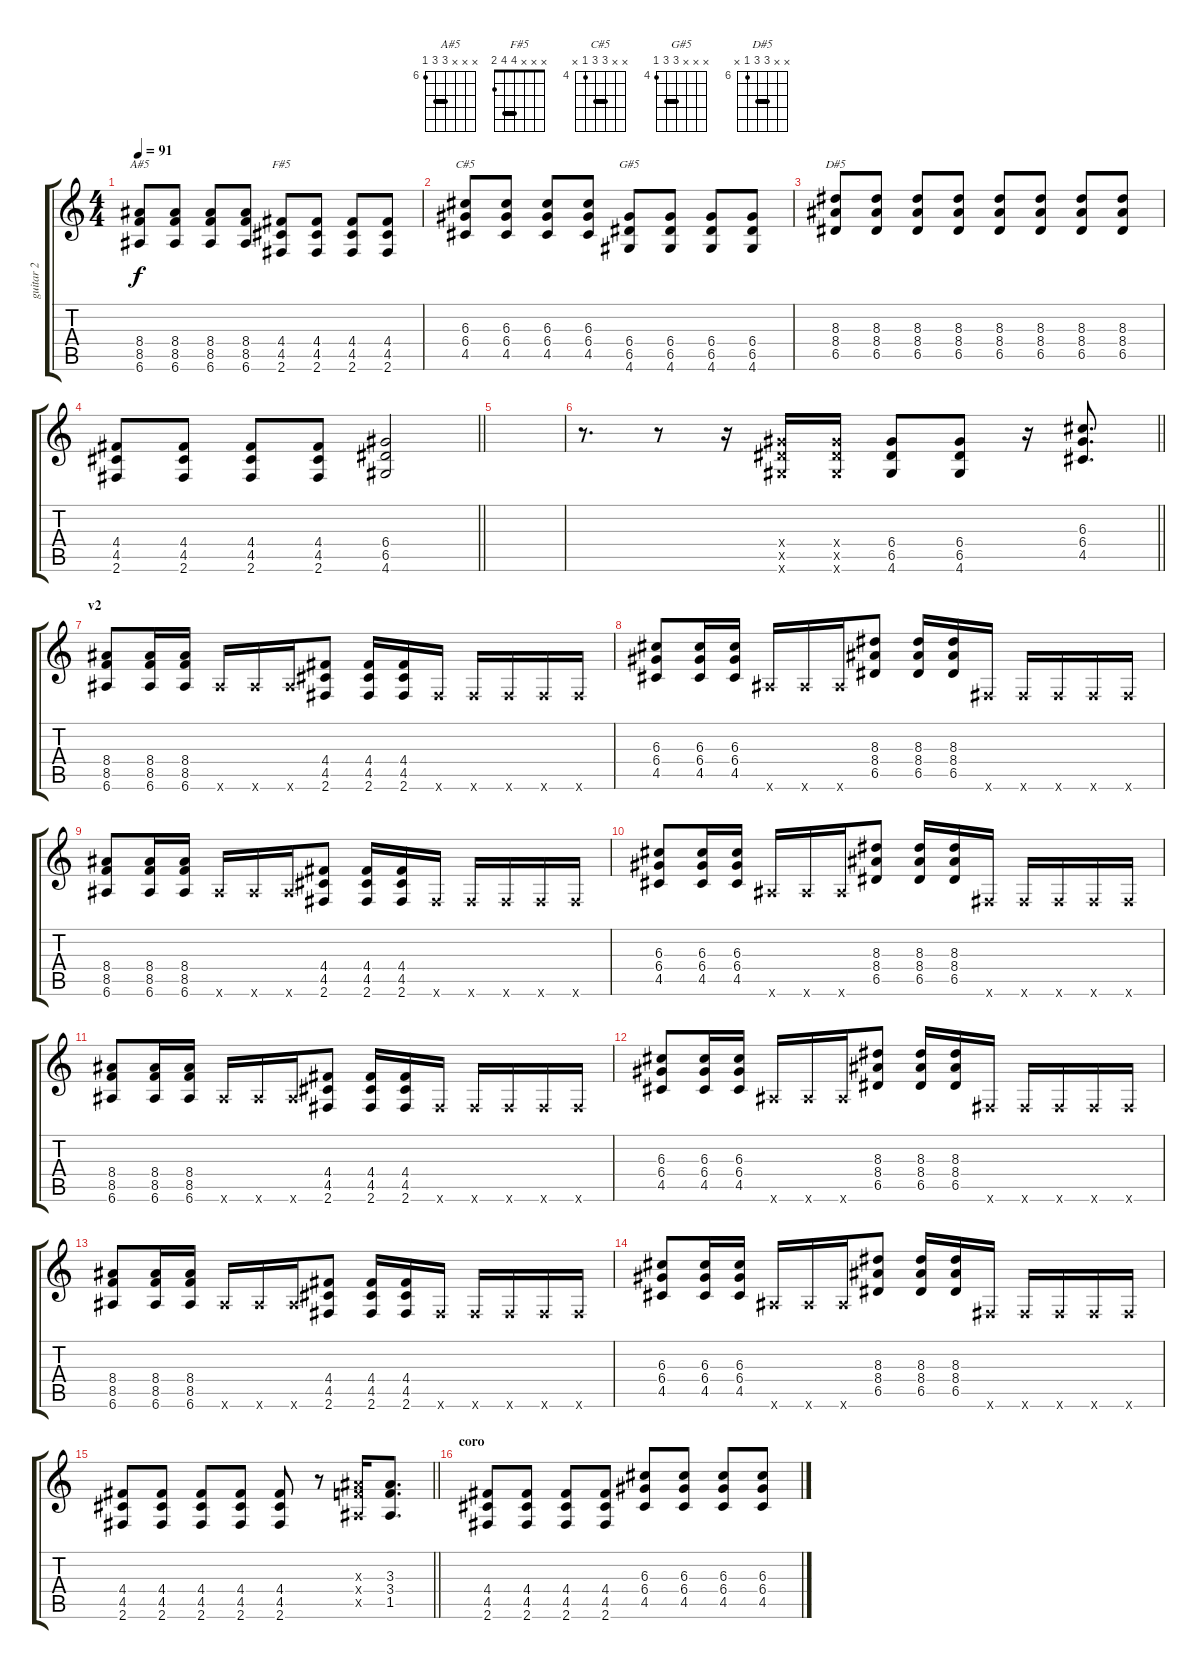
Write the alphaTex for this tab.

\track ("guitar 2" "guitar 2") {instrument overdrivenguitar}
\staff {score tabs}
\tuning (E4 B3 G3 D3 A2 E2) {hide}
\chord ("A#5" x x x 8 8 6) {firstfret 6 barre 8}
\chord ("F#5" x x x 4 4 2) {barre 4}
\chord ("C#5" x x 6 6 4 x) {firstfret 4 barre 6}
\chord ("G#5" x x x 6 6 4) {firstfret 4 barre 6}
\chord ("D#5" x x 8 8 6 x) {firstfret 6 barre 8}
\ts (4 4)
\tempo 91
\clef g2
\ks c
(8.4 8.5 6.6).8{ch "A#5" dy f} (8.4 8.5 6.6).8 (8.4 8.5 6.6).8 (8.4 8.5 6.6).8 (4.4 4.5 2.6).8{ch "F#5"} (4.4 4.5 2.6).8 (4.4 4.5 2.6).8 (4.4 4.5 2.6).8 |
(6.3 6.4 4.5).8{ch "C#5"} (6.3 6.4 4.5).8 (6.3 6.4 4.5).8 (6.3 6.4 4.5).8 (6.4 6.5 4.6).8{ch "G#5"} (6.4 6.5 4.6).8 (6.4 6.5 4.6).8 (6.4 6.5 4.6).8 |
(8.3 8.4 6.5).8{ch "D#5"} (8.3 8.4 6.5).8 (8.3 8.4 6.5).8 (8.3 8.4 6.5).8 (8.3 8.4 6.5).8 (8.3 8.4 6.5).8 (8.3 8.4 6.5).8 (8.3 8.4 6.5).8 |
\barLineRight lightlight
(4.4 4.5 2.6).8 (4.4 4.5 2.6).8 (4.4 4.5 2.6).8 (4.4 4.5 2.6).8 (6.4 6.5 4.6).2 |
|
\barLineRight lightlight
r.8{d} r.8 r.16 (6.4{x} 6.5{x} 4.6{x}).16 (6.4{x} 6.5{x} 4.6{x}).16 (6.4 6.5 4.6).8 (6.4 6.5 4.6).8 r.16 (6.3 6.4 4.5).8{d} |
\section ("" "v2")
(8.4 8.5 6.6).8 (8.4 8.5 6.6).16 (8.4 8.5 6.6).16 6.6{x}.16 6.6{x}.16 6.6{x}.16 (4.4 4.5 2.6).8 (4.4 4.5 2.6).16 (4.4 4.5 2.6).16 2.6{x}.16 2.6{x}.16 2.6{x}.16 2.6{x}.16 2.6{x}.16 |
(6.3 6.4 4.5).8 (6.3 6.4 4.5).16 (6.3 6.4 4.5).16 6.6{x}.16 6.6{x}.16 6.6{x}.16 (8.3 8.4 6.5).8 (8.3 8.4 6.5).16 (8.3 8.4 6.5).16 2.6{x}.16 2.6{x}.16 2.6{x}.16 2.6{x}.16 2.6{x}.16 |
(8.4 8.5 6.6).8 (8.4 8.5 6.6).16 (8.4 8.5 6.6).16 6.6{x}.16 6.6{x}.16 6.6{x}.16 (4.4 4.5 2.6).8 (4.4 4.5 2.6).16 (4.4 4.5 2.6).16 2.6{x}.16 2.6{x}.16 2.6{x}.16 2.6{x}.16 2.6{x}.16 |
(6.3 6.4 4.5).8 (6.3 6.4 4.5).16 (6.3 6.4 4.5).16 6.6{x}.16 6.6{x}.16 6.6{x}.16 (8.3 8.4 6.5).8 (8.3 8.4 6.5).16 (8.3 8.4 6.5).16 2.6{x}.16 2.6{x}.16 2.6{x}.16 2.6{x}.16 2.6{x}.16 |
(8.4 8.5 6.6).8 (8.4 8.5 6.6).16 (8.4 8.5 6.6).16 6.6{x}.16 6.6{x}.16 6.6{x}.16 (4.4 4.5 2.6).8 (4.4 4.5 2.6).16 (4.4 4.5 2.6).16 2.6{x}.16 2.6{x}.16 2.6{x}.16 2.6{x}.16 2.6{x}.16 |
(6.3 6.4 4.5).8 (6.3 6.4 4.5).16 (6.3 6.4 4.5).16 6.6{x}.16 6.6{x}.16 6.6{x}.16 (8.3 8.4 6.5).8 (8.3 8.4 6.5).16 (8.3 8.4 6.5).16 2.6{x}.16 2.6{x}.16 2.6{x}.16 2.6{x}.16 2.6{x}.16 |
(8.4 8.5 6.6).8 (8.4 8.5 6.6).16 (8.4 8.5 6.6).16 6.6{x}.16 6.6{x}.16 6.6{x}.16 (4.4 4.5 2.6).8 (4.4 4.5 2.6).16 (4.4 4.5 2.6).16 2.6{x}.16 2.6{x}.16 2.6{x}.16 2.6{x}.16 2.6{x}.16 |
(6.3 6.4 4.5).8 (6.3 6.4 4.5).16 (6.3 6.4 4.5).16 6.6{x}.16 6.6{x}.16 6.6{x}.16 (8.3 8.4 6.5).8 (8.3 8.4 6.5).16 (8.3 8.4 6.5).16 2.6{x}.16 2.6{x}.16 2.6{x}.16 2.6{x}.16 2.6{x}.16 |
\barLineRight lightlight
(4.4 4.5 2.6).8 (4.4 4.5 2.6).8 (4.4 4.5 2.6).8 (4.4 4.5 2.6).8 (4.4 4.5 2.6).8 r.8 (3.3{x} 3.4{x} 1.5{x}).16 (3.3 3.4 1.5).8{d} |
\section ("" "coro")
(4.4 4.5 2.6).8 (4.4 4.5 2.6).8 (4.4 4.5 2.6).8 (4.4 4.5 2.6).8 (6.3 6.4 4.5).8 (6.3 6.4 4.5).8 (6.3 6.4 4.5).8 (6.3 6.4 4.5).8
